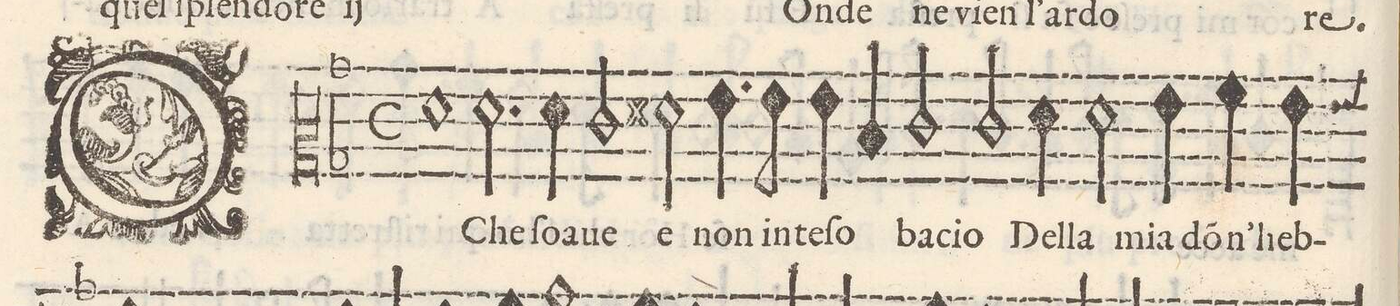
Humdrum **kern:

**kern	**text
*I"QVINTO	*
*clefC2	*
*k[b-]	*
*met(C)	*
*M2/1	*
1f	O
2.f\	Che
4f\	ſo-
=2-	=2-
2e/	-a-
2f#X\	ue e
4.g\	non
8g\	in-
4g\	-te-
4d/	-ſo
=3-	=3-
2e/	ba-
2e/	-cio
4fny\	Del-
2f\	-la
4g\	mia
=4-	=4-
4a\	dõ(n)-
4g\	-na'heb-
*custos:g	*
*-	*-
